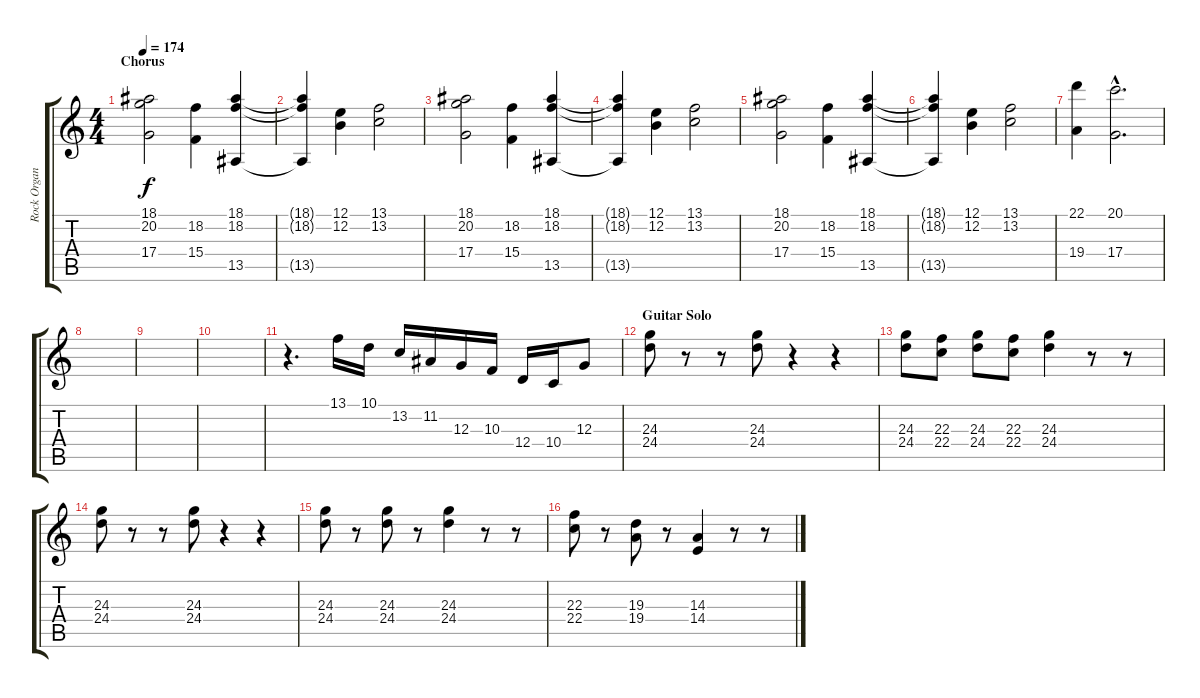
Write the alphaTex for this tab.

\track ("Rock Organ" "Rock Organ") {instrument rockorgan}
\staff {score tabs}
\tuning (E4 B3 G3 D3 A2 E2) {hide}
\ts (4 4)
\section ("" "Chorus")
\tempo 174
\clef g2
\ks c
(18.1 20.2 17.4).2{dy f} (18.2 15.4).4 (18.1 18.2 13.5).4 |
(18.1{t} 18.2{t} 13.5{t}).4 (12.1 12.2).4 (13.1 13.2).2 |
(18.1 20.2 17.4).2 (18.2 15.4).4 (18.1 18.2 13.5).4 |
(18.1{t} 18.2{t} 13.5{t}).4 (12.1 12.2).4 (13.1 13.2).2 |
(18.1 20.2 17.4).2 (18.2 15.4).4 (18.1 18.2 13.5).4 |
(18.1{t} 18.2{t} 13.5{t}).4 (12.1 12.2).4 (13.1 13.2).2 |
(22.1 19.4).4 (20.1{hac} 17.4{hac}).2{d} |
|
|
|
r.4{d} 13.1.16 10.1.16 13.2.16 11.2.16 12.3.16 10.3.16 12.4.16 10.4.16 12.3.8 |
\section ("" "Guitar Solo")
(24.3 24.4).8 r.8 r.8 (24.3 24.4).8 r.4 r.4 |
(24.3 24.4).8 (22.3 22.4).8 (24.3 24.4).8 (22.3 22.4).8 (24.3 24.4).4 r.8 r.8 |
(24.3 24.4).8 r.8 r.8 (24.3 24.4).8 r.4 r.4 |
(24.3 24.4).8 r.8 (24.3 24.4).8 r.8 (24.3 24.4).4 r.8 r.8 |
(22.3 22.4).8 r.8 (19.3 19.4).8 r.8 (14.3 14.4).4 r.8 r.8
